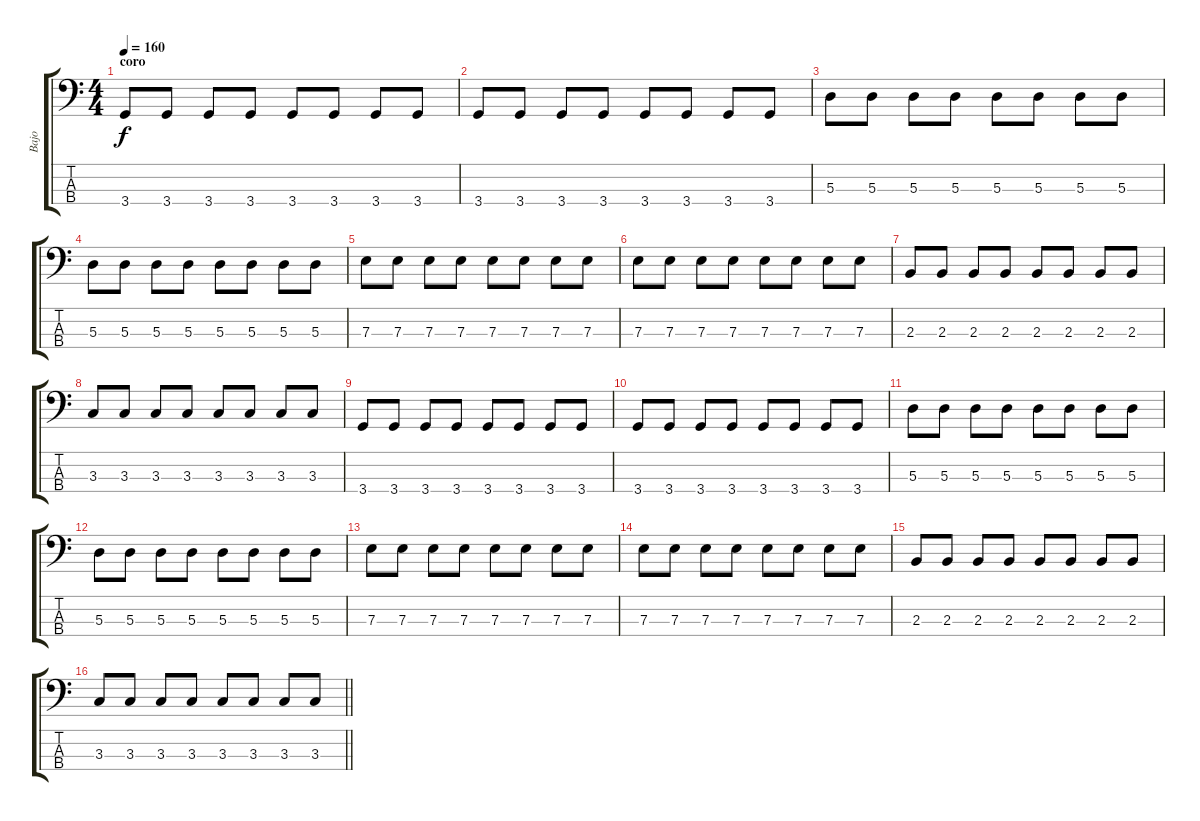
\track ("Bajo" "Bajo") {instrument electricbassfinger}
\staff {score tabs}
\tuning (G2 D2 A1 E1) {hide}
\ts (4 4)
\section ("" "coro")
\tempo 160
\clef f4
\ks c
3.4.8{dy f} 3.4.8 3.4.8 3.4.8 3.4.8 3.4.8 3.4.8 3.4.8 |
3.4.8 3.4.8 3.4.8 3.4.8 3.4.8 3.4.8 3.4.8 3.4.8 |
5.3.8 5.3.8 5.3.8 5.3.8 5.3.8 5.3.8 5.3.8 5.3.8 |
5.3.8 5.3.8 5.3.8 5.3.8 5.3.8 5.3.8 5.3.8 5.3.8 |
7.3.8 7.3.8 7.3.8 7.3.8 7.3.8 7.3.8 7.3.8 7.3.8 |
7.3.8 7.3.8 7.3.8 7.3.8 7.3.8 7.3.8 7.3.8 7.3.8 |
2.3.8 2.3.8 2.3.8 2.3.8 2.3.8 2.3.8 2.3.8 2.3.8 |
3.3.8 3.3.8 3.3.8 3.3.8 3.3.8 3.3.8 3.3.8 3.3.8 |
3.4.8 3.4.8 3.4.8 3.4.8 3.4.8 3.4.8 3.4.8 3.4.8 |
3.4.8 3.4.8 3.4.8 3.4.8 3.4.8 3.4.8 3.4.8 3.4.8 |
5.3.8 5.3.8 5.3.8 5.3.8 5.3.8 5.3.8 5.3.8 5.3.8 |
5.3.8 5.3.8 5.3.8 5.3.8 5.3.8 5.3.8 5.3.8 5.3.8 |
7.3.8 7.3.8 7.3.8 7.3.8 7.3.8 7.3.8 7.3.8 7.3.8 |
7.3.8 7.3.8 7.3.8 7.3.8 7.3.8 7.3.8 7.3.8 7.3.8 |
2.3.8 2.3.8 2.3.8 2.3.8 2.3.8 2.3.8 2.3.8 2.3.8 |
\barLineRight lightlight
3.3.8 3.3.8 3.3.8 3.3.8 3.3.8 3.3.8 3.3.8 3.3.8
